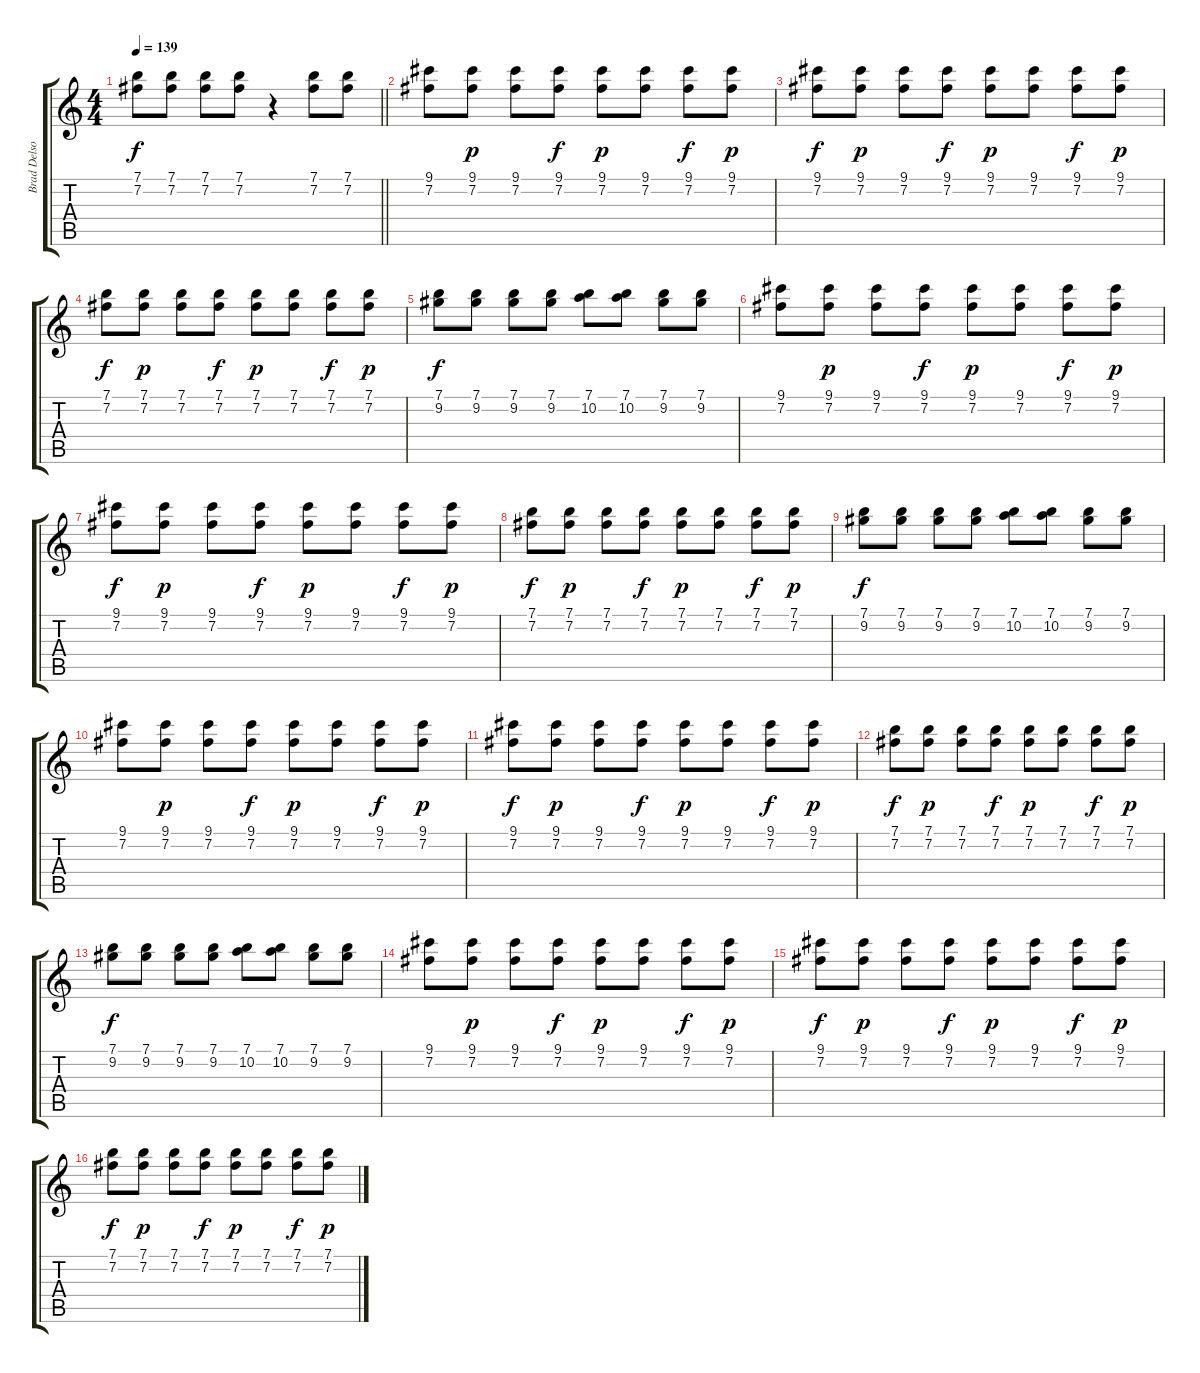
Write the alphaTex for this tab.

\track ("Brad Delson [Gtr.2]" "Brad Delso") {instrument distortionguitar}
\staff {score tabs}
\tuning (E4 B3 G3 D3 A2 D2) {hide}
\ts (4 4)
\tempo 139
\clef g2
\barLineRight lightlight
\ks c
(7.1 7.2).8{dy f} (7.1 7.2).8 (7.1 7.2).8 (7.1 7.2).8 r.4 (7.1 7.2).8 (7.1 7.2).8 |
(9.1 7.2).8 (9.1 7.2).8{dy p} (9.1 7.2).8 (9.1 7.2).8{dy f} (9.1 7.2).8{dy p} (9.1 7.2).8 (9.1 7.2).8{dy f} (9.1 7.2).8{dy p} |
(9.1 7.2).8{dy f} (9.1 7.2).8{dy p} (9.1 7.2).8 (9.1 7.2).8{dy f} (9.1 7.2).8{dy p} (9.1 7.2).8 (9.1 7.2).8{dy f} (9.1 7.2).8{dy p} |
(7.1 7.2).8{dy f} (7.1 7.2).8{dy p} (7.1 7.2).8 (7.1 7.2).8{dy f} (7.1 7.2).8{dy p} (7.1 7.2).8 (7.1 7.2).8{dy f} (7.1 7.2).8{dy p} |
(7.1 9.2).8{dy f} (7.1 9.2).8 (7.1 9.2).8 (7.1 9.2).8 (7.1 10.2).8 (7.1 10.2).8 (7.1 9.2).8 (7.1 9.2).8 |
(9.1 7.2).8 (9.1 7.2).8{dy p} (9.1 7.2).8 (9.1 7.2).8{dy f} (9.1 7.2).8{dy p} (9.1 7.2).8 (9.1 7.2).8{dy f} (9.1 7.2).8{dy p} |
(9.1 7.2).8{dy f} (9.1 7.2).8{dy p} (9.1 7.2).8 (9.1 7.2).8{dy f} (9.1 7.2).8{dy p} (9.1 7.2).8 (9.1 7.2).8{dy f} (9.1 7.2).8{dy p} |
(7.1 7.2).8{dy f} (7.1 7.2).8{dy p} (7.1 7.2).8 (7.1 7.2).8{dy f} (7.1 7.2).8{dy p} (7.1 7.2).8 (7.1 7.2).8{dy f} (7.1 7.2).8{dy p} |
(7.1 9.2).8{dy f} (7.1 9.2).8 (7.1 9.2).8 (7.1 9.2).8 (7.1 10.2).8 (7.1 10.2).8 (7.1 9.2).8 (7.1 9.2).8 |
(9.1 7.2).8 (9.1 7.2).8{dy p} (9.1 7.2).8 (9.1 7.2).8{dy f} (9.1 7.2).8{dy p} (9.1 7.2).8 (9.1 7.2).8{dy f} (9.1 7.2).8{dy p} |
(9.1 7.2).8{dy f} (9.1 7.2).8{dy p} (9.1 7.2).8 (9.1 7.2).8{dy f} (9.1 7.2).8{dy p} (9.1 7.2).8 (9.1 7.2).8{dy f} (9.1 7.2).8{dy p} |
(7.1 7.2).8{dy f} (7.1 7.2).8{dy p} (7.1 7.2).8 (7.1 7.2).8{dy f} (7.1 7.2).8{dy p} (7.1 7.2).8 (7.1 7.2).8{dy f} (7.1 7.2).8{dy p} |
(7.1 9.2).8{dy f} (7.1 9.2).8 (7.1 9.2).8 (7.1 9.2).8 (7.1 10.2).8 (7.1 10.2).8 (7.1 9.2).8 (7.1 9.2).8 |
(9.1 7.2).8 (9.1 7.2).8{dy p} (9.1 7.2).8 (9.1 7.2).8{dy f} (9.1 7.2).8{dy p} (9.1 7.2).8 (9.1 7.2).8{dy f} (9.1 7.2).8{dy p} |
(9.1 7.2).8{dy f} (9.1 7.2).8{dy p} (9.1 7.2).8 (9.1 7.2).8{dy f} (9.1 7.2).8{dy p} (9.1 7.2).8 (9.1 7.2).8{dy f} (9.1 7.2).8{dy p} |
(7.1 7.2).8{dy f} (7.1 7.2).8{dy p} (7.1 7.2).8 (7.1 7.2).8{dy f} (7.1 7.2).8{dy p} (7.1 7.2).8 (7.1 7.2).8{dy f} (7.1 7.2).8{dy p}
